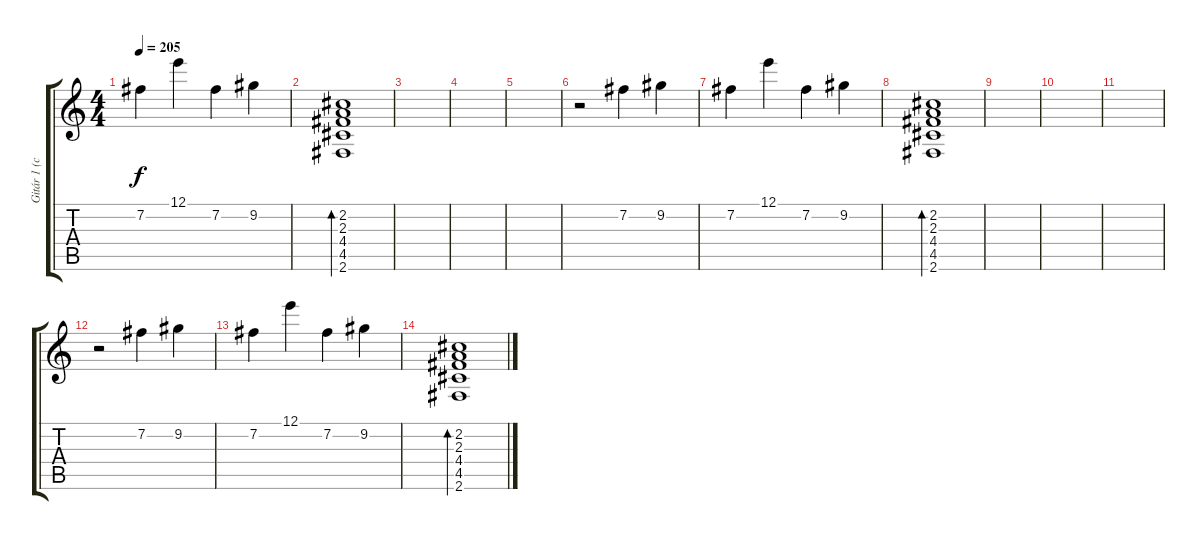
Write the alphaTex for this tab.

\track ("Gitár 1 (clean)" "Gitár 1 (c") {instrument acousticguitarsteel}
\staff {score tabs}
\tuning (E4 B3 G3 D3 A2 E2) {hide}
\ts (4 4)
\tempo 205
\clef g2
\ks c
7.2.4{dy f} 12.1.4 7.2.4 9.2.4 |
(2.2 2.3 4.4 4.5 2.6).1{bd 240} |
|
|
|
r.2 7.2.4 9.2.4 |
7.2.4 12.1.4 7.2.4 9.2.4 |
(2.2 2.3 4.4 4.5 2.6).1{bd 240} |
|
|
|
r.2 7.2.4 9.2.4 |
7.2.4 12.1.4 7.2.4 9.2.4 |
(2.2 2.3 4.4 4.5 2.6).1{bd 240}
